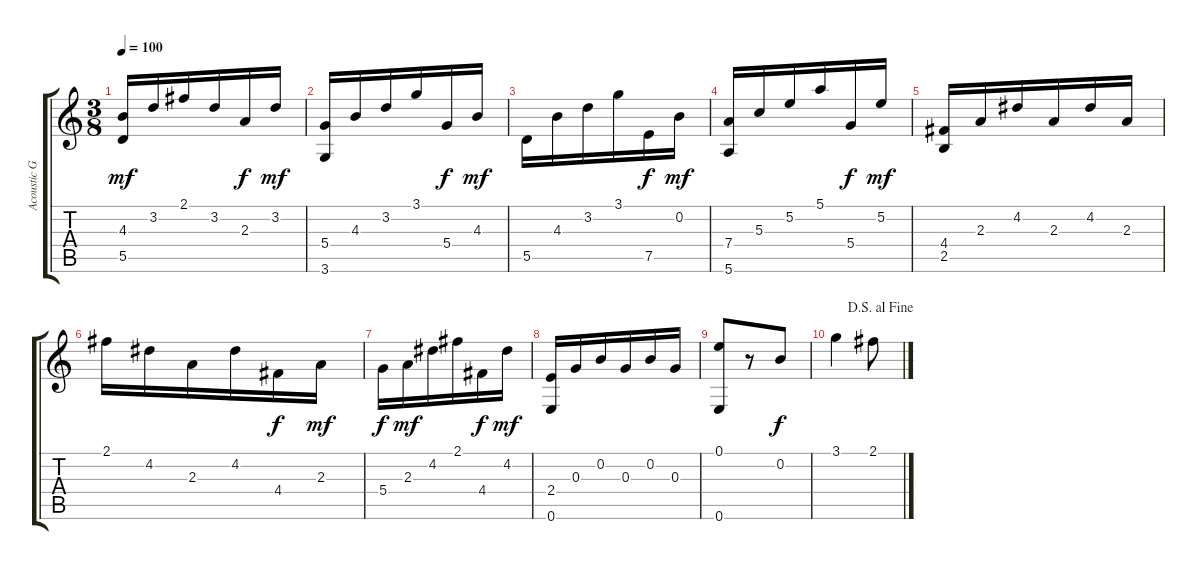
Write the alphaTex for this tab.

\track ("Acoustic Guitar" "Acoustic G") {instrument acousticguitarnylon}
\staff {score tabs}
\tuning (E4 B3 G3 D3 A2 E2) {hide}
\ts (3 8)
\tempo 100
\clef g2
\ks c
(4.3 5.5).16{dy mf} 3.2.16 2.1.16 3.2.16 2.3.16{dy f} 3.2.16{dy mf} |
(5.4 3.6).16 4.3.16 3.2.16 3.1.16 5.4.16{dy f} 4.3.16{dy mf} |
5.5.16 4.3.16 3.2.16 3.1.16 7.5.16{dy f} 0.2.16{dy mf} |
(7.4 5.6).16 5.3.16 5.2.16 5.1.16 5.4.16{dy f} 5.2.16{dy mf} |
(4.4 2.5).16 2.3.16 4.2.16 2.3.16 4.2.16 2.3.16 |
2.1.16 4.2.16 2.3.16 4.2.16 4.4.16{dy f} 2.3.16{dy mf} |
5.4.16{dy f} 2.3.16{dy mf} 4.2.16 2.1.16 4.4.16{dy f} 4.2.16{dy mf} |
(2.4 0.6).16 0.3.16 0.2.16 0.3.16 0.2.16 0.3.16 |
(0.1 0.6).8 r.8 0.2.8{dy f} |
\jump dalsegnoalfine
3.1.4 2.1.8
